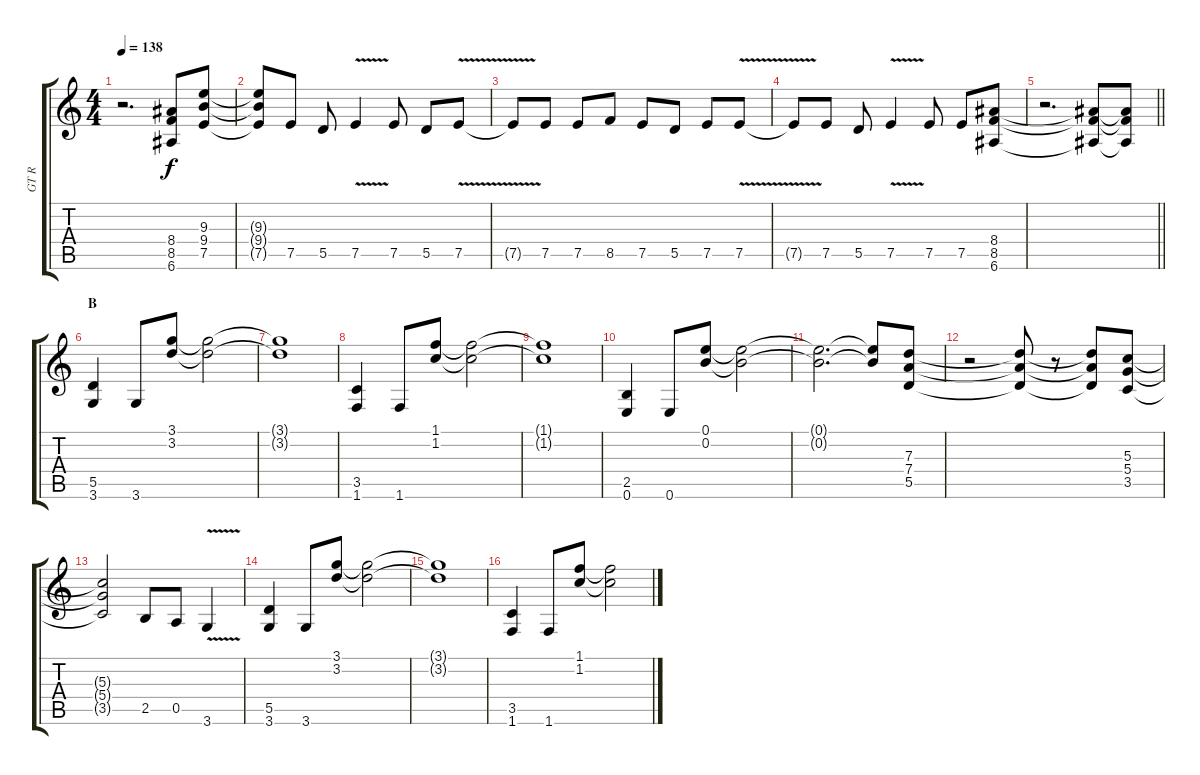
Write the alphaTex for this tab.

\track ("GT R" "GT R") {instrument distortionguitar}
\staff {score tabs}
\tuning (E4 B3 G3 D3 A2 E2) {hide}
\ts (4 4)
\tempo 138
\clef g2
\ks c
r.2{d dy f} (8.4{t} 8.5{t} 6.6{t}).8 (9.3 9.4 7.5).8 |
(9.3{t} 9.4{t} 7.5{t}).8 7.5.8 5.5.8 7.5{v}.4 7.5.8 5.5.8 7.5{v}.8 |
7.5{t}.8 7.5.8 7.5.8 8.5.8 7.5.8 5.5.8 7.5.8 7.5{v}.8 |
7.5{t}.8 7.5.8 5.5.8 7.5{v}.4 7.5.8 7.5.8 (8.4 8.5 6.6).8 |
\barLineRight lightlight
r.2{d} (8.4{t} 8.5{t} 6.6{t}).8 (8.4{t} 8.5{t} 6.6{t}).8 |
\section ("" "B")
(5.5 3.6).4 3.6.8 (3.1 3.2).8 (3.1{t} 3.2{t}).2 |
(3.1{t} 3.2{t}).1 |
(3.5 1.6).4 1.6.8 (1.1 1.2).8 (1.1{t} 1.2{t}).2 |
(1.1{t} 1.2{t}).1 |
(2.5 0.6).4 0.6.8 (0.1 0.2).8 (0.1{t} 0.2{t}).2 |
(0.1{t} 0.2{t}).2{d} (0.1{t} 0.2{t}).8 (7.3 7.4 5.5).8 |
r.2 (7.3{t} 7.4{t} 5.5{t}).8 r.8 (7.3{t} 7.4{t} 5.5{t}).8 (5.3 5.4 3.5).8 |
(5.3{t} 5.4{t} 3.5{t}).2 2.5.8 0.5.8 3.6{v}.4 |
(5.5 3.6).4 3.6.8 (3.1 3.2).8 (3.1{t} 3.2{t}).2 |
(3.1{t} 3.2{t}).1 |
(3.5 1.6).4 1.6.8 (1.1 1.2).8 (1.1{t} 1.2{t}).2
